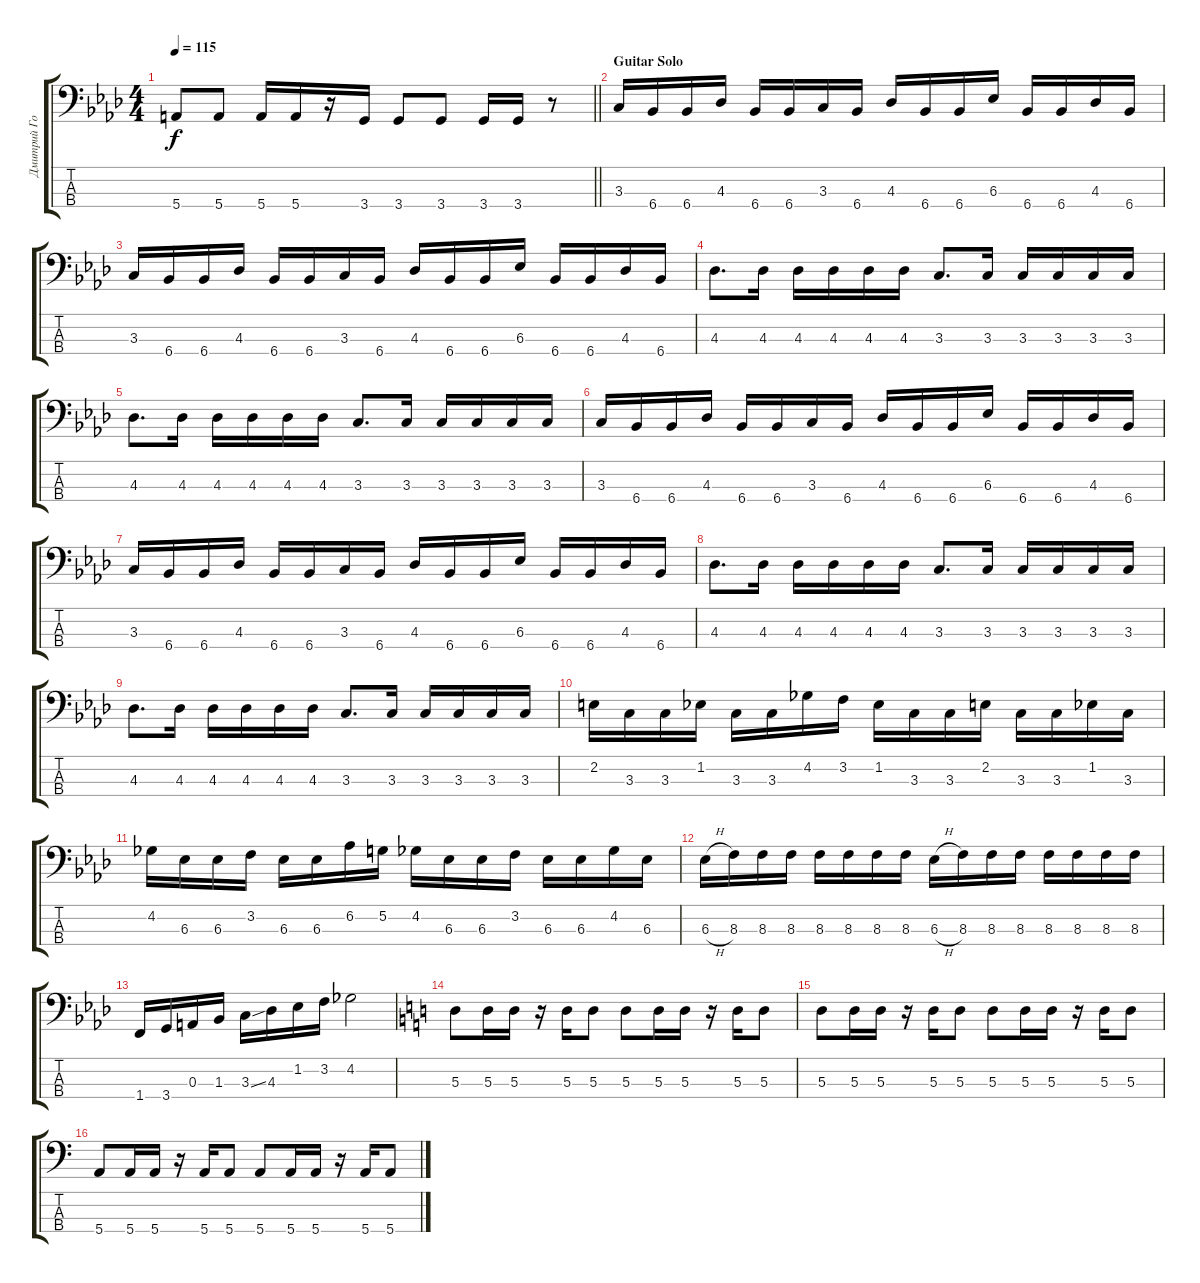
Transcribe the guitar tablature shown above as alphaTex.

\track ("Дмитрий Голяшев" "Дмитрий Го") {instrument electricbasspick}
\staff {score tabs}
\tuning (G2 D2 A1 E1) {hide}
\ts (4 4)
\tempo 115
\clef f4
\barLineRight lightlight
\ks ab
5.4.8{dy f} 5.4.8 5.4.16 5.4.16 r.16 3.4.16 3.4.8 3.4.8 3.4.16 3.4.16 r.8 |
\section ("" "Guitar Solo")
3.3.16 6.4.16 6.4.16 4.3.16 6.4.16 6.4.16 3.3.16 6.4.16 4.3.16 6.4.16 6.4.16 6.3.16 6.4.16 6.4.16 4.3.16 6.4.16 |
3.3.16 6.4.16 6.4.16 4.3.16 6.4.16 6.4.16 3.3.16 6.4.16 4.3.16 6.4.16 6.4.16 6.3.16 6.4.16 6.4.16 4.3.16 6.4.16 |
4.3.8{d} 4.3.16 4.3.16 4.3.16 4.3.16 4.3.16 3.3.8{d} 3.3.16 3.3.16 3.3.16 3.3.16 3.3.16 |
4.3.8{d} 4.3.16 4.3.16 4.3.16 4.3.16 4.3.16 3.3.8{d} 3.3.16 3.3.16 3.3.16 3.3.16 3.3.16 |
3.3.16 6.4.16 6.4.16 4.3.16 6.4.16 6.4.16 3.3.16 6.4.16 4.3.16 6.4.16 6.4.16 6.3.16 6.4.16 6.4.16 4.3.16 6.4.16 |
3.3.16 6.4.16 6.4.16 4.3.16 6.4.16 6.4.16 3.3.16 6.4.16 4.3.16 6.4.16 6.4.16 6.3.16 6.4.16 6.4.16 4.3.16 6.4.16 |
4.3.8{d} 4.3.16 4.3.16 4.3.16 4.3.16 4.3.16 3.3.8{d} 3.3.16 3.3.16 3.3.16 3.3.16 3.3.16 |
4.3.8{d} 4.3.16 4.3.16 4.3.16 4.3.16 4.3.16 3.3.8{d} 3.3.16 3.3.16 3.3.16 3.3.16 3.3.16 |
2.2.16 3.3.16 3.3.16 1.2.16 3.3.16 3.3.16 4.2.16 3.2.16 1.2.16 3.3.16 3.3.16 2.2.16 3.3.16 3.3.16 1.2.16 3.3.16 |
4.2.16 6.3.16 6.3.16 3.2.16 6.3.16 6.3.16 6.2.16 5.2.16 4.2.16 6.3.16 6.3.16 3.2.16 6.3.16 6.3.16 4.2.16 6.3.16 |
6.3{h}.16 8.3.16 8.3.16 8.3.16 8.3.16 8.3.16 8.3.16 8.3.16 6.3{h}.16 8.3.16 8.3.16 8.3.16 8.3.16 8.3.16 8.3.16 8.3.16 |
1.4.16 3.4.16 0.3.16 1.3.16 3.3{ss}.16 4.3.16 1.2.16 3.2.16 4.2.2 |
\ks c
5.3.8 5.3.16 5.3.16 r.16 5.3.16 5.3.8 5.3.8 5.3.16 5.3.16 r.16 5.3.16 5.3.8 |
5.3.8 5.3.16 5.3.16 r.16 5.3.16 5.3.8 5.3.8 5.3.16 5.3.16 r.16 5.3.16 5.3.8 |
5.4.8 5.4.16 5.4.16 r.16 5.4.16 5.4.8 5.4.8 5.4.16 5.4.16 r.16 5.4.16 5.4.8
